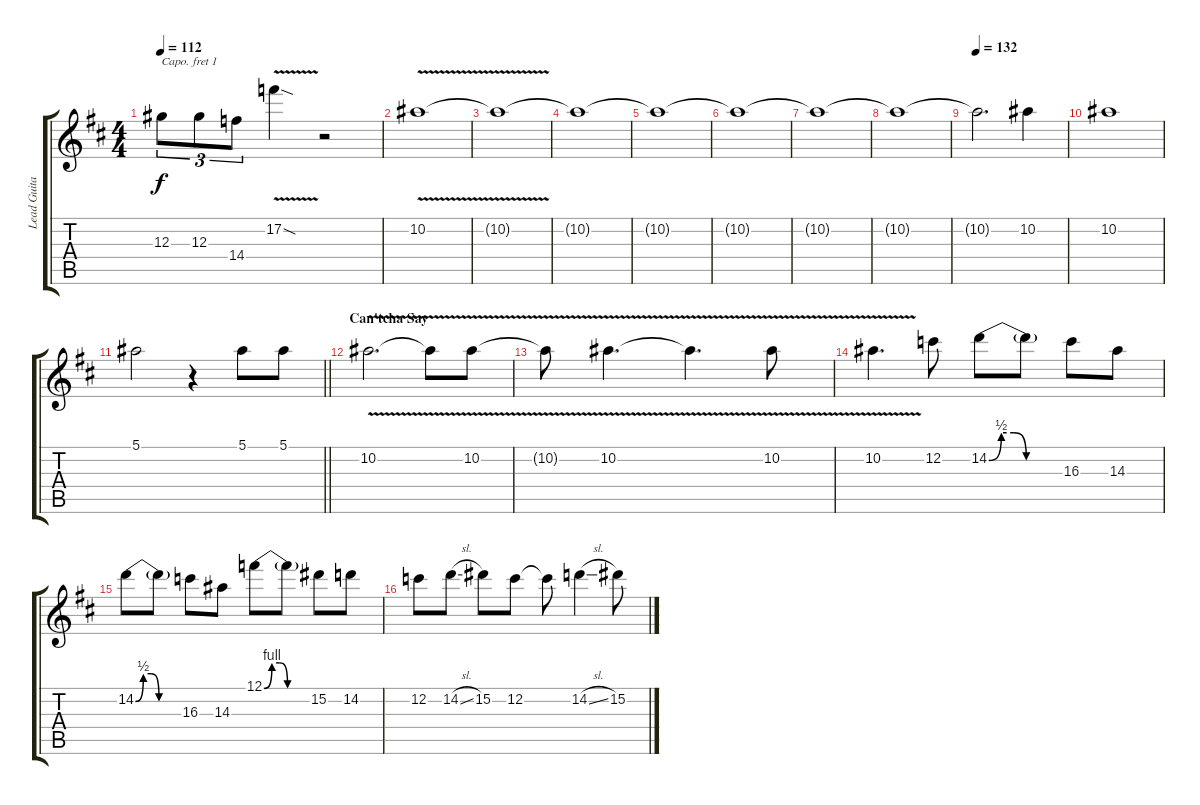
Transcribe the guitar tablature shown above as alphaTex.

\track ("Lead Guitar" "Lead Guita") {instrument distortionguitar}
\staff {score tabs}
\capo 1
\tuning (E4 B3 G3 D3 A2 D2) {hide}
\ts (4 4)
\tempo 112
\clef g2
\ks d
12.3.8{tu (3 2) dy f} 12.3.8{tu (3 2)} 14.4.8{tu (3 2)} 17.2{v sod}.4 r.2 |
10.2{v}.1 |
10.2{t}.1 |
10.2{t}.1 |
10.2{t}.1 |
10.2{t}.1 |
10.2{t}.1 |
10.2{t}.1 |
\tempo 132
10.2{t}.2{d} 10.2.4 |
10.2.1 |
\barLineRight lightlight
5.1.2 r.4 5.1.8 5.1.8 |
\section ("" "Can'tcha Say")
10.2{v}.2{d} 10.2{t}.8 10.2{v}.8 |
10.2{v t}.8 10.2{v}.4{d} 10.2{t}.4{d} 10.2{v}.8 |
10.2{v}.4{d} 12.2.8 14.2{be (custom 0 0 10 2 20 2 30 0 60 0)}.8 14.2{t}.8 16.3.8 14.3.8 |
14.2{be (custom 0 0 10 2 20 2 30 0 60 0)}.8 14.2{t}.8 16.3.8 14.3.8 12.1{be (custom 0 0 10 4 20 4 30 0 60 0)}.8 12.1{t}.8 15.2.8 14.2.8 |
12.2.8 14.2{sl}.8 15.2.8 12.2.8 12.2{t}.8 14.2{sl}.4 15.2.8
